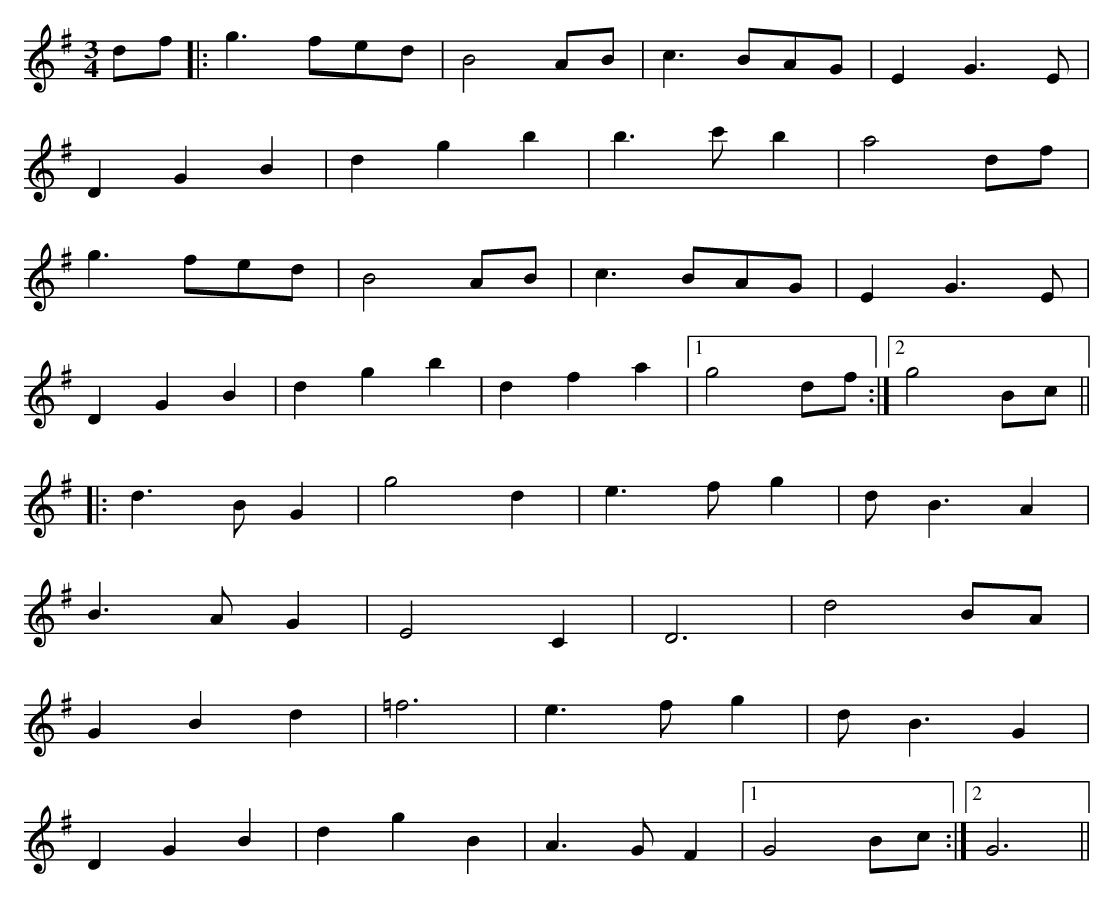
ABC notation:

X:1
M:3/4
K:G
df|: g3 fed| B4 AB| c3 BAG| E2G3E|
 D2G2B2| d2g2b2| b3c'b2| a4df|
 g3 fed| B4 AB| c3 BAG| E2G3E|
 D2G2B2| d2g2b2| d2f2a2|1 g4df:|2 g4Bc||
|: d3BG2| g4d2| e3fg2| dB3A2|
 B3AG2| E4C2| D6| d4 BA|
 G2B2d2| =f6| e3fg2| dB3G2|
 D2G2B2| d2g2B2| A3GF2|1 G4Bc:|2 G6||
